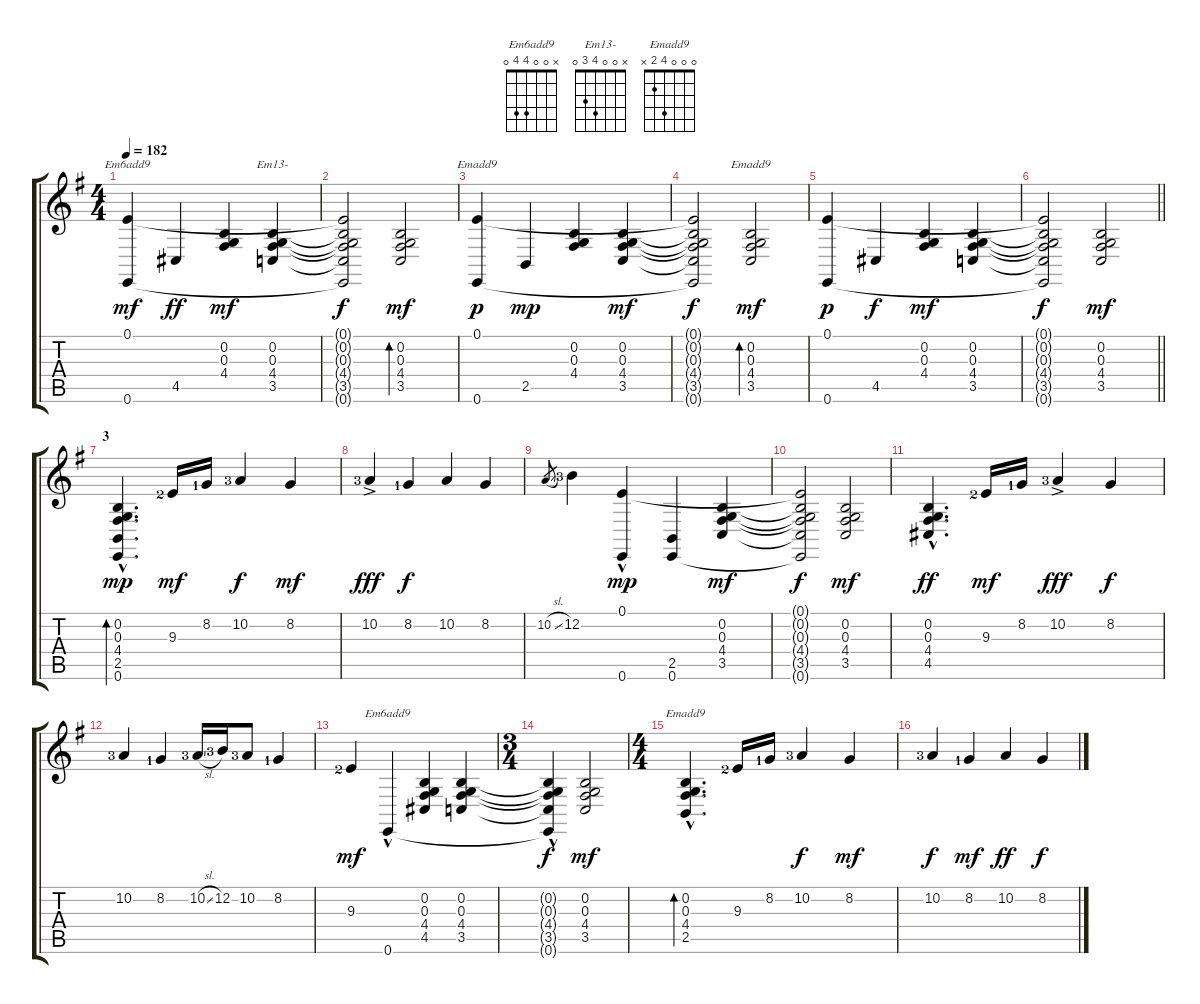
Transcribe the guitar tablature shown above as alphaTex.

\track "" {instrument orchestralharp}
\staff {score tabs}
\tuning (E4 B3 G3 D3 A2 E2) {hide}
\chord ("Em6add9" 0 0 0 4 4 0)
\chord ("Em13-" x 0 0 4 3 0)
\chord ("Emadd9" 0 0 0 4 2 0)
\chord ("Emadd9" x 0 0 4 2 0)
\chord ("Em6add9" x 0 0 4 4 0)
\chord ("Emadd9" 0 0 0 4 2 x)
\ts (4 4)
\tempo 182
\clef g2
\ks eminor
(0.1 0.6).4{ch "Em6add9" dy mf} 4.5.4{dy ff} (0.2 0.3 4.4).4{dy mf} (0.2 0.3 4.4 3.5).4{ch "Em13-"} |
(0.1{t} 0.2{t} 0.3{t} 4.4{t} 3.5{t} 0.6{t}).2{dy f} (0.2 0.3 4.4 3.5).2{bd 240 dy mf} |
(0.1 0.6).4{ch "Emadd9" dy p} 2.5.4{dy mp} (0.2 0.3 4.4).4 (0.2 0.3 4.4 3.5).4{dy mf} |
(0.1{t} 0.2{t} 0.3{t} 4.4{t} 3.5{t} 0.6{t}).2{dy f} (0.2 0.3 4.4 3.5).2{bd 120 ch "Emadd9" dy mf} |
(0.1 0.6).4{dy p} 4.5.4{dy f} (0.2 0.3 4.4).4{dy mf} (0.2 0.3 4.4 3.5).4 |
\barLineRight lightlight
(0.1{t} 0.2{t} 0.3{t} 4.4{t} 3.5{t} 0.6{t}).2{dy f} (0.2 0.3 4.4 3.5).2{dy mf} |
\section ("" "3")
(0.2{hac} 0.3{hac} 4.4{hac} 2.5{hac} 0.6{hac}).4{d bd 120 dy mp} 9.3{lf 3}.16{dy mf} 8.2{lf 2}.16 10.2{lf 4}.4{dy f} 8.2.4{dy mf} |
10.2{ac lf 4}.4{dy fff} 8.2{lf 2}.4{dy f} 10.2.4 8.2.4 |
10.2{sl}.8{gr} 12.2{lf 4}.4 (0.1{hac} 0.6).4{dy mp} (2.5 0.6).4 (0.2 0.3 4.4 3.5).4{dy mf} |
(0.1{t} 0.2{t} 0.3{t} 4.4{t} 3.5{t} 0.6{t}).2{dy f} (0.2 0.3 4.4 3.5).2{dy mf} |
(0.2{hac} 0.3{hac} 4.4{hac} 4.5{hac}).4{d dy ff} 9.3{lf 3}.16{dy mf} 8.2{lf 2}.16 10.2{ac lf 4}.4{dy fff} 8.2.4{dy f} |
10.2{lf 4}.4 8.2{lf 2}.4 10.2{sl lf 4}.16 12.2{lf 4}.16 10.2{lf 4}.8 8.2{lf 2}.4 |
9.3{lf 3}.4{dy mf} 0.6{hac}.4{ch "Em6add9"} (0.2 0.3 4.4 4.5).4 (0.2 0.3 4.4 3.5).4 |
\ts (3 4)
(0.2{t} 0.3{t} 4.4{t} 3.5{t} 0.6{hac t}).4{dy f} (0.2 0.3 4.4 3.5).2{dy mf} |
\ts (4 4)
(0.2{hac} 0.3{hac} 4.4{hac} 2.5{hac}).4{d bd 120 ch "Emadd9"} 9.3{lf 3}.16 8.2{lf 2}.16 10.2{lf 4}.4{dy f} 8.2.4{dy mf} |
10.2{lf 4}.4{dy f} 8.2{lf 2}.4{dy mf} 10.2.4{dy ff} 8.2.4{dy f}
